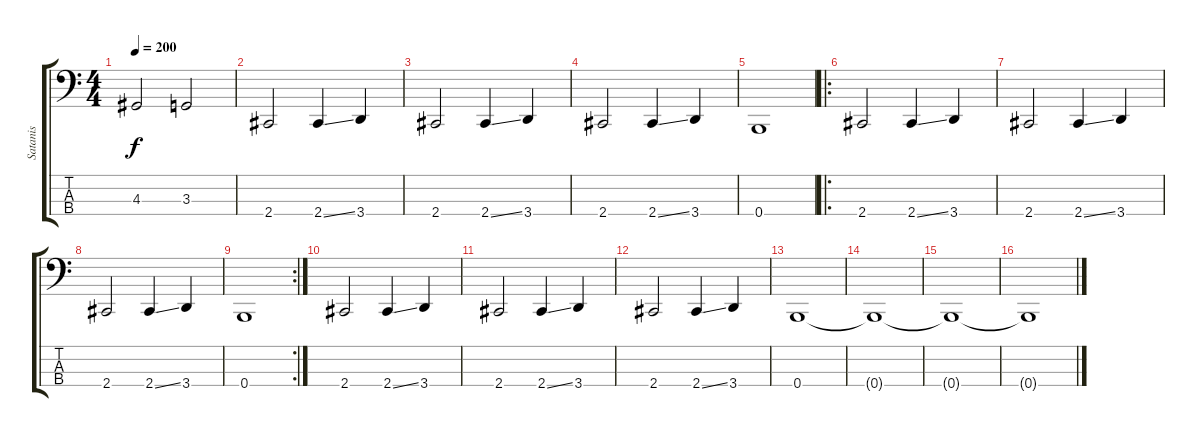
\track ("Satanis" "Satanis") {instrument electricbassfinger}
\staff {score tabs}
\tuning (D2 A1 E1 B0) {hide}
\ts (4 4)
\tempo 200
\clef f4
\ks c
4.3.2{dy f} 3.3.2 |
2.4.2 2.4{ss}.4 3.4.4 |
2.4.2 2.4{ss}.4 3.4.4 |
2.4.2 2.4{ss}.4 3.4.4 |
0.4.1 |
\ro
2.4.2 2.4{ss}.4 3.4.4 |
2.4.2 2.4{ss}.4 3.4.4 |
2.4.2 2.4{ss}.4 3.4.4 |
\rc 2
0.4.1 |
2.4.2 2.4{ss}.4 3.4.4 |
2.4.2 2.4{ss}.4 3.4.4 |
2.4.2 2.4{ss}.4 3.4.4 |
0.4.1 |
0.4{t}.1 |
0.4{t}.1 |
0.4{t}.1
